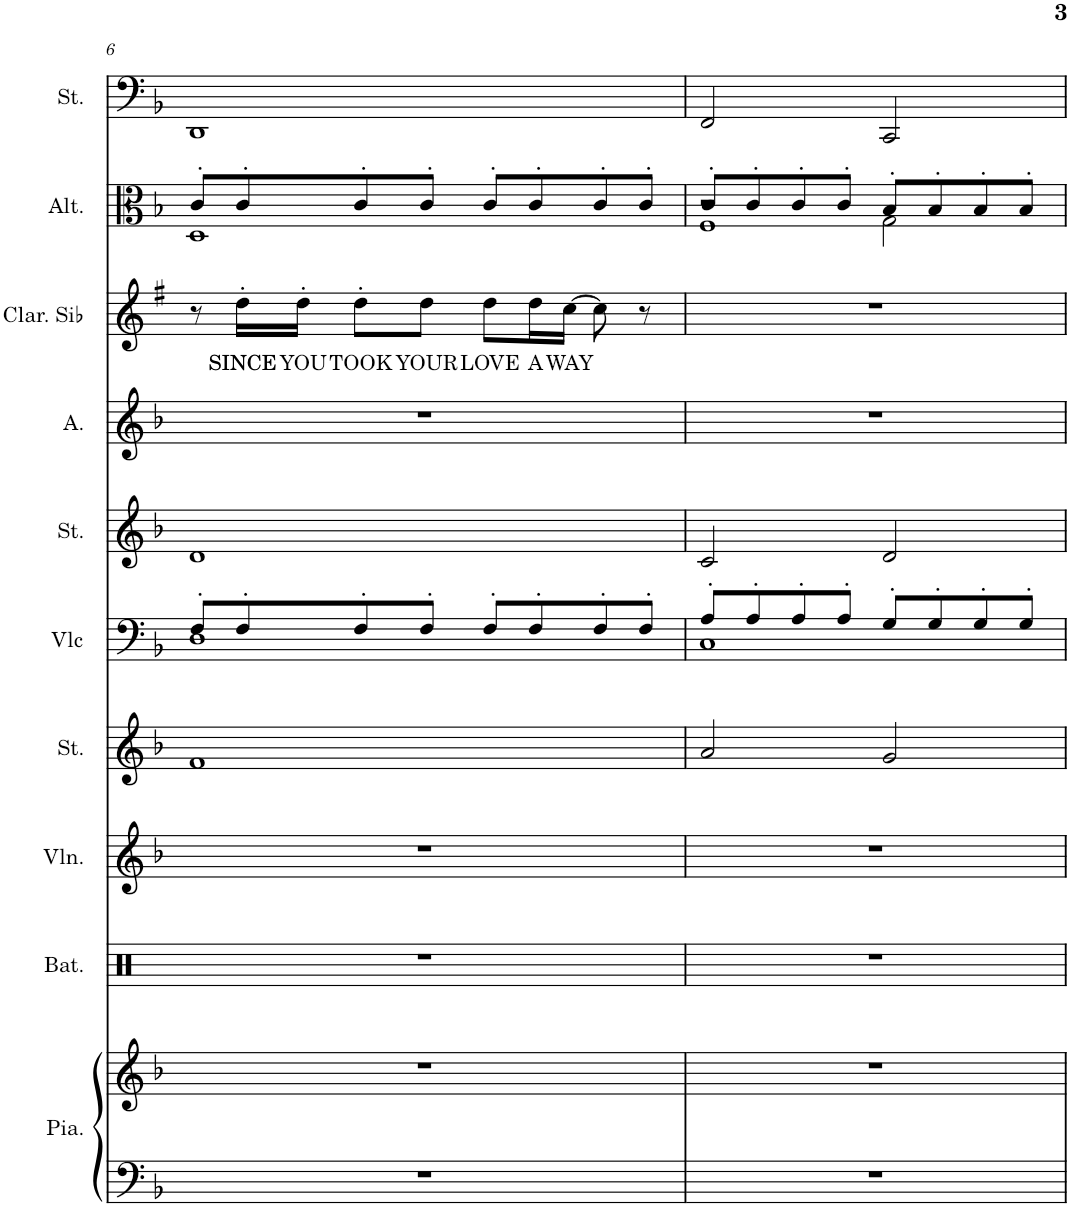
**kern	**kern	**kern	**kern	**kern	**kern	**kern	**kern	**kern	**text	**kern	**kern
*part10	*part10	*part9	*part8	*part7	*part6	*part5	*part4	*part3	*part3	*part2	*part1
*staff11	*staff10	*staff9	*staff8	*staff7	*staff6	*staff5	*staff4	*staff3	*staff3	*staff2	*staff1
*I"Piano	*	*I"Batterie	*I"Violon	*I"Cordes	*I"Violoncelle	*I"Cordes	*I"Alto	*I"Clarinette en Sib	*	*I"Altos	*I"Cordes
*I'Pia.	*	*I'Bat.	*I'Vln.	*	*I'Vlc	*	*I'A.	*I'Clar. Sib	*	*I'Alt.	*
!!LO:PB:g=z
*clefF4	*clefG2	*clefX	*clefG2	*clefG2	*clefF4	*clefF4	*clefG2	*clefG2	*	*clefC3	*clefF4
*	*	*	*	*	*	*	*	*Trd1c2	*	*	*
*k[b-]	*k[b-]	*k[]	*k[b-]	*k[b-]	*k[b-]	*k[b-]	*k[b-]	*k[f#]	*	*k[b-]	*k[b-]
*M4/4	*M4/4	*M4/4	*M4/4	*M4/4	*M4/4	*M4/4	*M4/4	*M4/4	*	*M4/4	*M4/4
=6	=6	=6	=6	=6	=6	=6	=6	=6	=6	=6	=6
*	*	*	*	*	*^	*	*	*	*	*^	*
1r	1r	1r	1r	1f	8F'/L	1D	1d	1r	8r	.	8c'/L	1D	1DD
!	!	!	!	!	!	!	!	!	!	!LO:LY:b	!	!	!
.	.	.	.	.	8F'/	.	.	.	16dd'\LL	SINCE	8c'/	.	.
!	!	!	!	!	!	!	!	!	!	!LO:LY:b	!	!	!
.	.	.	.	.	.	.	.	.	16dd'\JJ	YOU	.	.	.
!	!	!	!	!	!	!	!	!	!	!LO:LY:b	!	!	!
.	.	.	.	.	8F'/	.	.	.	8dd'\L	TOOK	8c'/	.	.
!	!	!	!	!	!	!	!	!	!	!LO:LY:b	!	!	!
.	.	.	.	.	8F'/J	.	.	.	8dd\J	YOUR	8c'/J	.	.
!	!	!	!	!	!	!	!	!	!	!LO:LY:b	!	!	!
.	.	.	.	.	8F'/L	.	.	.	8dd\L	LOVE	8c'/L	.	.
!	!	!	!	!	!	!	!	!	!	!LO:LY:b	!	!	!
.	.	.	.	.	8F'/	.	.	.	16dd\L	A	8c'/	.	.
!	!	!	!	!	!	!	!	!	!	!LO:LY:b	!	!	!
.	.	.	.	.	.	.	.	.	[16cc\JJ	WAY	.	.	.
.	.	.	.	.	8F'/	.	.	.	8cc\]	.	8c'/	.	.
.	.	.	.	.	8F'/J	.	.	.	8r	.	8c'/J	.	.
=7	=7	=7	=7	=7	=7	=7	=7	=7	=7	=7	=7	=7	=7
*	*	*	*	*	*	*	*	*	*	*	*	*^	*
1r	1r	1r	1r	2a/	8A'/L	1C	2c/	1r	1r	.	8c'/L	2r	1F	2FF/
.	.	.	.	.	8A'/	.	.	.	.	.	8c'/	.	.	.
.	.	.	.	.	8A'/	.	.	.	.	.	8c'/	.	.	.
.	.	.	.	.	8A'/J	.	.	.	.	.	8c'/J	.	.	.
.	.	.	.	2g/	8G'/L	.	2d/	.	.	.	8B-'/L	2G\	.	2CC/
.	.	.	.	.	8G'/	.	.	.	.	.	8B-'/	.	.	.
.	.	.	.	.	8G'/	.	.	.	.	.	8B-'/	.	.	.
.	.	.	.	.	8G'/J	.	.	.	.	.	8B-'/J	.	.	.
*	*	*	*	*	*v	*v	*	*	*	*	*v	*v	*v	*
=	=	=	=	=	=	=	=	=	=	=	=
*-	*-	*-	*-	*-	*-	*-	*-	*-	*-	*-	*-
